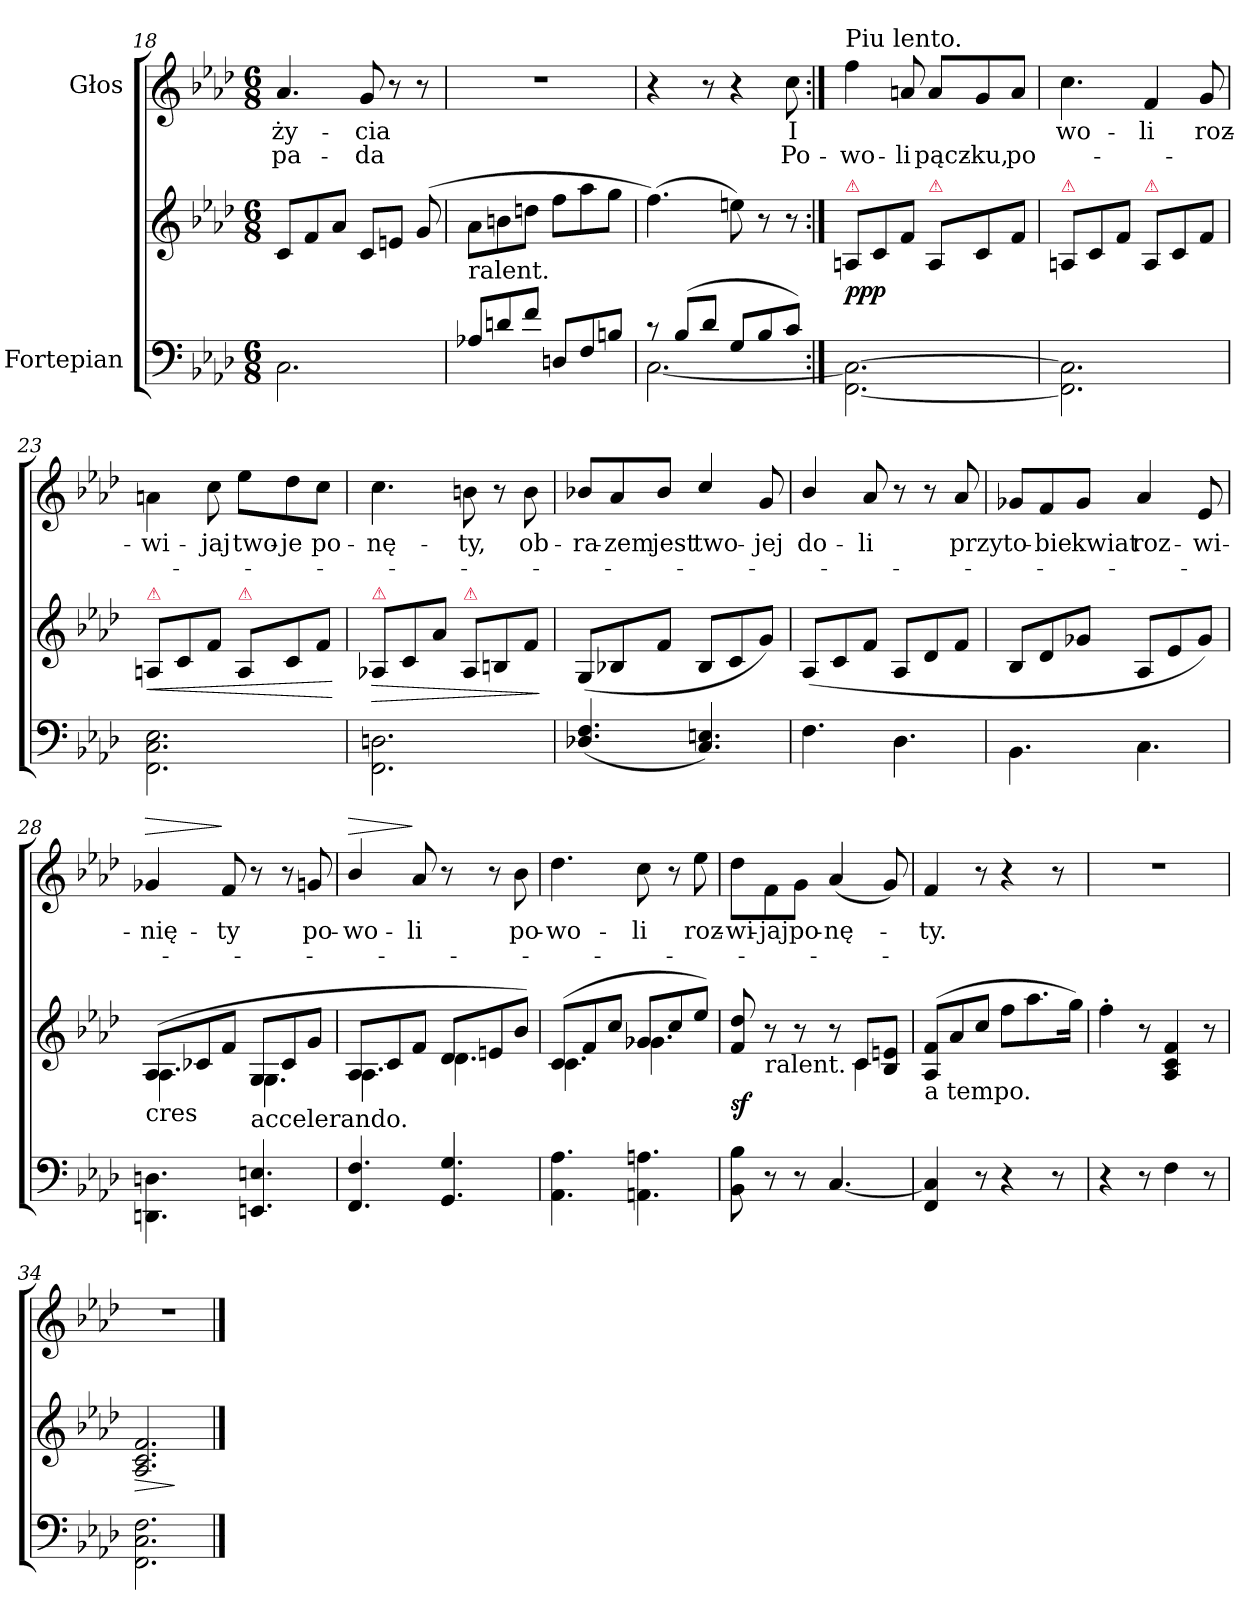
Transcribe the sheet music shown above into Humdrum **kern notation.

**kern	**kern	**dynam	**kern	**text	**text	**dynam
*part2	*part2	*part2	*part1	*part1	*part1	*part1
*staff3	*staff2	*staff2/3	*staff1	*staff1	*staff1	*staff1
*I"Fortepian	*	*	*I"Głos	*	*	*
*clefF4	*clefG2	*	*clefG2	*	*	*
*k[b-e-a-d-]	*k[b-e-a-d-]	*	*k[b-e-a-d-]	*	*	*
*M6/8	*M6/8	*	*M6/8	*	*	*
=18	=18	=18	=18	=18	=18	=18
2.C\	8c/L	.	4.a-/	ży-	-pa-	.
.	8f/	.	.	.	.	.
.	8a-/J	.	.	.	.	.
.	8c/L	.	8g/	-cia	-da	.
.	8en/J	.	8r	.	.	.
.	(8g/	.	8r	.	.	.
=19	=19	=19	=19	=19	=19	=19
!	!LO:TX:b:t=ralent.	!	!	!	!	!
8A-X/L	8a-\L	.	2.r	.	.	.
8dn/	8bn\	.	.	.	.	.
8f/J	8ddn\J	.	.	.	.	.
8Dn/L	8ff\L	.	.	.	.	.
8F/	8aa-\	.	.	.	.	.
8Bn/J	8gg\J	.	.	.	.	.
=20	=20	=20	=20	=20	=20	=20
*^	*	*	*	*	*	*
8r	[2.C\	(4.ff\)	.	4r	.	.	.
(<8B-/L	.	.	.	.	.	.	.
8d-/J	.	.	.	8r	.	.	.
8G/L	.	8een\)	.	4r	.	.	.
8B-/	.	8r	.	.	.	.	.
8c/J)	.	8r	.	8cc\	I	Po-	.
*v	*v	*	*	*	*	*	*
=21:|!	=21:|!	=21:|!	=21:|!	=21:|!	=21:|!	=21:|!
!	!	!	!LO:TX:a:t=Piu lento.	!	!	!
!	!LO:TX:a:color=crimson:t=⚠	!	!	!	!	!
[2.FF\ 2.C_\	8An/L	ppp.	4ff\	.	-wo-	.
.	8c/	.	.	.	.	.
.	8f\J	.	8an/	.	-li	.
!	!LO:TX:a:color=crimson:t=⚠	!	!	!	!	!
.	8A/L	.	8a/L	.	pącz-	.
.	8c/	.	8g/	.	-ku,	.
.	8f\J	.	8a/J	.	po-	.
=22	=22	=22	=22	=22	=22	=22
!	!LO:TX:a:color=crimson:t=⚠	!	!	!	!	!
2.FF]\ 2.C]\	8An/L	.	4.cc\	wo-	.	.
.	8c/	.	.	.	.	.
.	8f\J	.	.	.	.	.
!	!LO:TX:a:color=crimson:t=⚠	!	!	!	!	!
.	8A/L	.	4f/	-li	.	.
.	8c/	.	.	.	.	.
.	8f\J	.	8g/	roz-	.	.
=23	=23	=23	=23	=23	=23	=23
!	!LO:TX:a:color=crimson:t=⚠	!	!	!	!	!
2.FF\ 2.C\ 2.E-\	8An/L	<	4an\	-wi-	.	.
.	8c/	.	.	.	.	.
.	8f\J	.	8cc\	-jaj	.	.
!	!LO:TX:a:color=crimson:t=⚠	!	!	!	!	!
.	8A/L	.	8ee-\L	two-	.	.
.	8c/	.	8dd-\	-je	.	.
.	8f\J	.	8cc\J	po-	.	.
.	.	[	.	.	.	.
=24	=24	=24	=24	=24	=24	=24
!	!LO:TX:a:color=crimson:t=⚠	!	!	!	!	!
2.FF\ 2.Dn\	8A-X/L	>	4.cc\	-nę-	.	.
.	8c/	.	.	.	.	.
.	8a-\J	.	.	.	.	.
!	!LO:TX:a:color=crimson:t=⚠	!	!	!	!	!
.	8A-/L	.	8bn\	-ty,	.	.
.	8Bn/	.	8r	.	.	.
.	8f\J	.	8b\	ob-	.	.
.	.	]	.	.	.	.
=25	=25	=25	=25	=25	=25	=25
(4.D-X/ 4.F/	(8G/L	.	8b-X/L	-ra-	.	.
.	8B-X/	.	8a-/	-zem	.	.
.	8f/J	.	8b-/J	jest	.	.
4.C/ 4.En/)	8B-/L	.	4cc/	two-	.	.
.	8c/	.	.	.	.	.
.	8g/J)	.	8g/	-jej	.	.
=26	=26	=26	=26	=26	=26	=26
4.F\	(8A-/L	.	4b-/	do-	.	.
.	8c/	.	.	.	.	.
.	8f/J	.	8a-/	-li	.	.
4.D-\	8A-/L	.	8r	.	.	.
.	8d-/	.	8r	.	.	.
.	8f/J	.	8a-/	przy	.	.
=27	=27	=27	=27	=27	=27	=27
4.BB-\	8B-/L	.	8g-X/L	to-	.	.
.	8d-/	.	8f/	-bie	.	.
.	8g-X/J	.	8g-/J	kwiat	.	.
4.C\	8A-/L	.	4a-/	roz-	.	.
.	8e-/	.	.	.	.	.
.	8g-/J)	.	8e-/	-wi-	.	.
=28	=28	=28	=28	=28	=28	=28
*	*^	*	*	*	*	*
!	!LO:TX:c:t=cres	!	!	!	!	!	!
!	!	!	!	!	!	!	!LO:HP:a
4.DDn\ 4.Dn\	(8A-/L	4.A-\	.	4g-X/	-nię-	.	>
.	8c-X/	.	.	.	.	.	.
.	8f/J	.	.	8f/	-ty	.	]
!	!LO:TX:b:t=accelerando.	!	!	!	!	!	!
4.EEn/ 4.En/	8G/L	4.G\	.	8r	.	.	.
.	8c-/	.	.	8r	.	.	.
.	8g/J	.	.	8gn/	po-	.	.
=29	=29	=29	=29	=29	=29	=29	=29
!	!	!	!	!	!	!	!LO:HP:a
4.FF/ 4.F/	8A-/L	4.A-\	.	4b-/	-wo-	.	>
.	8c/	.	.	.	.	.	.
.	8f/J	.	.	8a-/	-li	.	]
4.GG/ 4.G/	8d-/L	4.d-\	.	8r	.	.	.
.	8en/	.	.	8r	.	.	.
.	8b-/J)	.	.	8b-\	po-	.	.
=30	=30	=30	=30	=30	=30	=30	=30
4.AA-\ 4.A-\	(8c/L	4.c\	.	4.dd-\	-wo-	.	.
.	8f/	.	.	.	.	.	.
.	8cc/J	.	.	.	.	.	.
4.AAn\ 4.An\	8g-X/L	4.g-X\	.	8cc\	-li	.	.
.	8cc/	.	.	8r	.	.	.
.	8ee-/J)	.	.	8ee-\	roz-	.	.
=31	=31	=31	=31	=31	=31	=31	=31
8BB-\ 8B-\	8f/ 8dd-/	2ryy	sf	8dd-\L	-wi-	.	.
!	!LO:TX:b:t=ralent.	!	!	!	!	!	!
8r	8r	.	.	8f\	-jaj	.	.
8r	8r	.	.	8g\J	po-	.	.
[4.C/	8r	.	.	(4a-/	-nę-	.	.
.	8c/L	4c\	.	.	.	.	.
.	8B-/ 8en/J	.	.	8g/)	.	.	.
*	*v	*v	*	*	*	*	*
=32	=32	=32	=32	=32	=32	=32
!	!LO:TX:b:t=a tempo.	!	!	!	!	!
4FF/ 4C]/	(8A-/ 8f/L	.	4f/	-ty.	.	.
.	8a-/	.	.	.	.	.
8r	8cc/J	.	8r	.	.	.
4r	8ff\L	.	4r	.	.	.
.	8.aa-\	.	.	.	.	.
8r	.	.	8r	.	.	.
.	16gg\Jk)	.	.	.	.	.
=33	=33	=33	=33	=33	=33	=33
4r	4ff'\	.	2.r	.	.	.
8r	8r	.	.	.	.	.
4F\	4A-/ 4c/ 4f/	.	.	.	.	.
8r	8r	.	.	.	.	.
=34	=34	=34	=34	=34	=34	=34
2.FF\ 2.C\ 2.F\	2.A-/ 2.c/ 2.f/	>	2.r	.	.	.
.	.	]	.	.	.	.
==	==	==	==	==	==	==
*-	*-	*-	*-	*-	*-	*-
